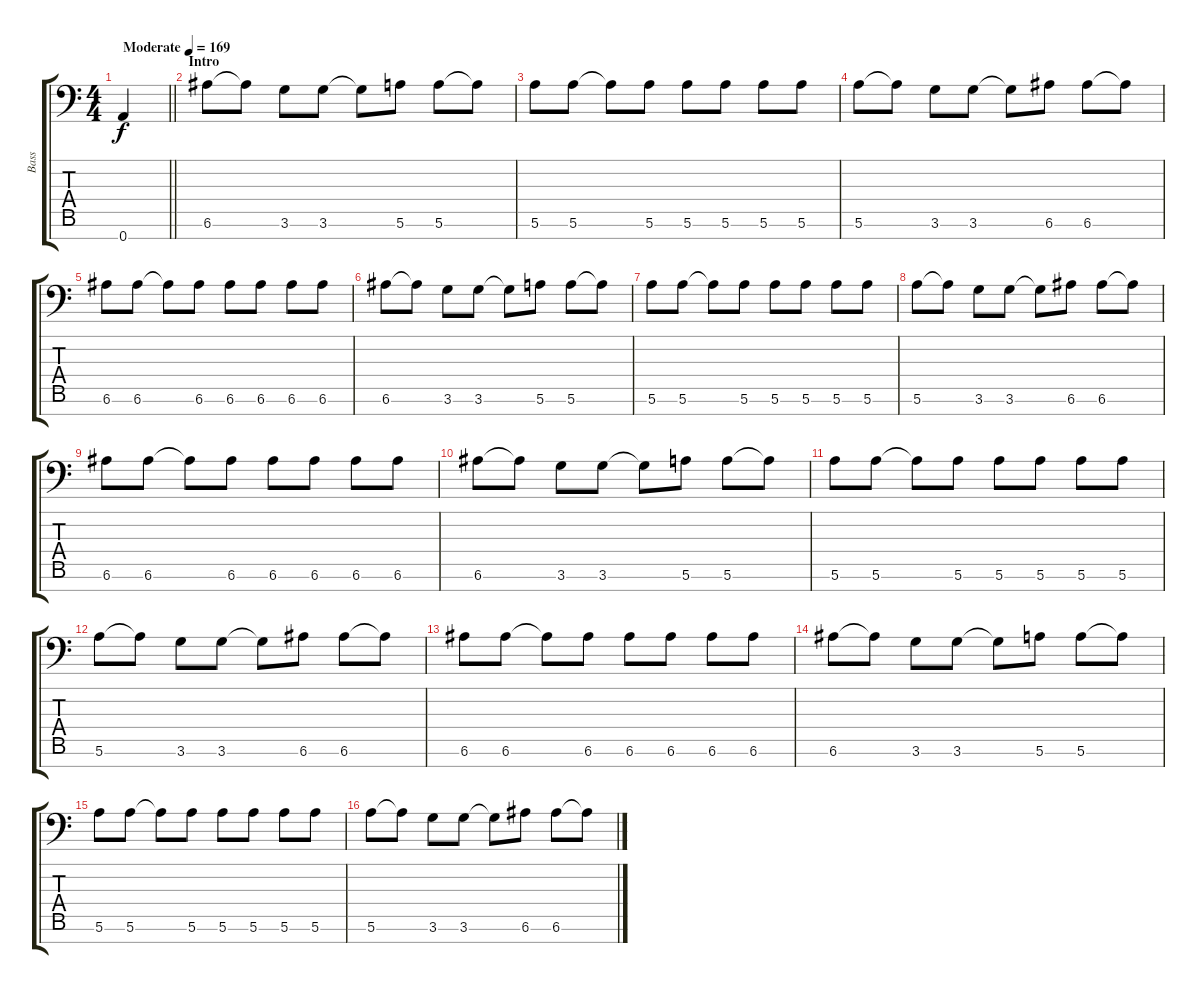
\track ("Bass" "Bass") {instrument electricbasspick}
\staff {score tabs}
\tuning (E4 B3 G3 D3 A2 E2 A1) {hide}
\ts (4 4)
\tempo (169 "Moderate")
\clef f4
\barLineRight lightlight
\ks c
0.7.4{dy f instrument electricbasspick} |
\section ("" "Intro")
6.6.8 6.6{t}.8 3.6.8 3.6.8 3.6{t}.8 5.6.8 5.6.8 5.6{t}.8 |
5.6.8 5.6.8 5.6{t}.8 5.6.8 5.6.8 5.6.8 5.6.8 5.6.8 |
5.6.8 5.6{t}.8 3.6.8 3.6.8 3.6{t}.8 6.6.8 6.6.8 6.6{t}.8 |
6.6.8 6.6.8 6.6{t}.8 6.6.8 6.6.8 6.6.8 6.6.8 6.6.8 |
6.6.8 6.6{t}.8 3.6.8 3.6.8 3.6{t}.8 5.6.8 5.6.8 5.6{t}.8 |
5.6.8 5.6.8 5.6{t}.8 5.6.8 5.6.8 5.6.8 5.6.8 5.6.8 |
5.6.8 5.6{t}.8 3.6.8 3.6.8 3.6{t}.8 6.6.8 6.6.8 6.6{t}.8 |
6.6.8 6.6.8 6.6{t}.8 6.6.8 6.6.8 6.6.8 6.6.8 6.6.8 |
6.6.8 6.6{t}.8 3.6.8 3.6.8 3.6{t}.8 5.6.8 5.6.8 5.6{t}.8 |
5.6.8 5.6.8 5.6{t}.8 5.6.8 5.6.8 5.6.8 5.6.8 5.6.8 |
5.6.8 5.6{t}.8 3.6.8 3.6.8 3.6{t}.8 6.6.8 6.6.8 6.6{t}.8 |
6.6.8 6.6.8 6.6{t}.8 6.6.8 6.6.8 6.6.8 6.6.8 6.6.8 |
6.6.8 6.6{t}.8 3.6.8 3.6.8 3.6{t}.8 5.6.8 5.6.8 5.6{t}.8 |
5.6.8 5.6.8 5.6{t}.8 5.6.8 5.6.8 5.6.8 5.6.8 5.6.8 |
5.6.8 5.6{t}.8 3.6.8 3.6.8 3.6{t}.8 6.6.8 6.6.8 6.6{t}.8
